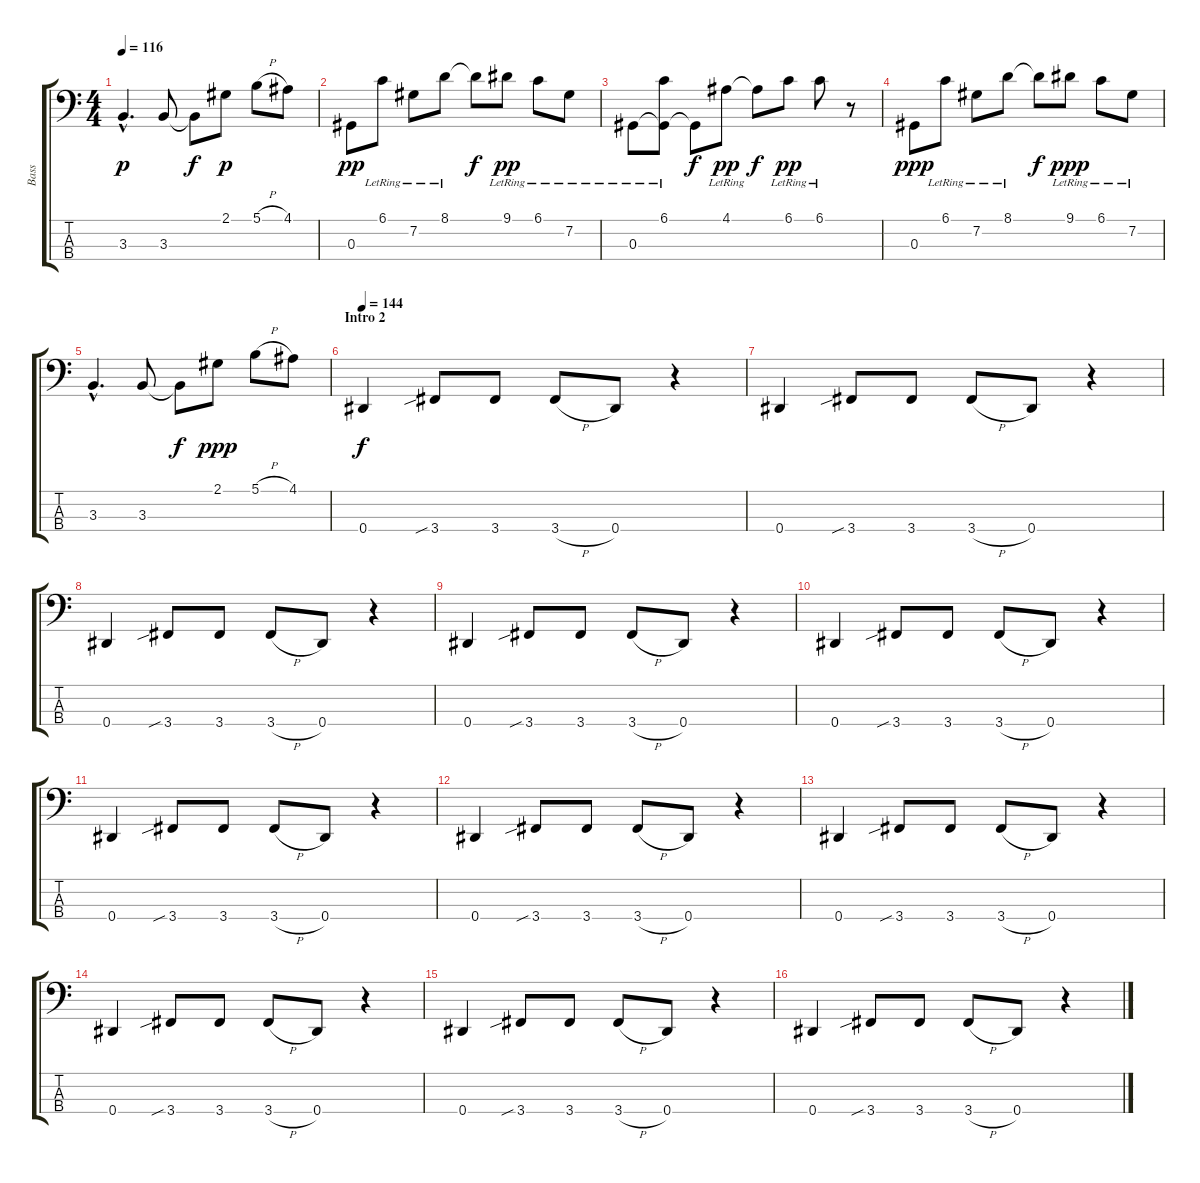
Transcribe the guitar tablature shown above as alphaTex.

\track ("Bass" "Bass") {instrument electricbasspick}
\staff {score tabs}
\tuning (Gb2 Db2 Ab1 Eb1) {hide}
\ts (4 4)
\tempo 116
\clef f4
\ks c
3.3{hac}.4{d dy p} 3.3.8 3.3{t}.8{dy f} 2.1.8{dy p} 5.1{h}.8 4.1.8 |
0.3.8{dy pp} 6.1{lr}.8 7.2{lr}.8 8.1{lr}.8 8.1{t}.8{dy f} 9.1{lr}.8{dy pp} 6.1{lr}.8 7.2{lr}.8 |
0.3{lr}.8 (6.1{lr} 0.3{t}).8 0.3{t}.8{dy f} 4.1{lr}.8{dy pp} 4.1{t}.8{dy f} 6.1{lr}.8{dy pp} 6.1{lr}.8 r.8 |
0.3.8{dy ppp} 6.1{lr}.8 7.2{lr}.8 8.1{lr}.8 8.1{t}.8{dy f} 9.1{lr}.8{dy ppp} 6.1{lr}.8 7.2{lr}.8 |
3.3{hac}.4{d} 3.3.8 3.3{t}.8{dy f} 2.1.8{dy ppp} 5.1{h}.8 4.1.8 |
\section ("" "Intro 2")
\tempo 144
0.4.4{dy f} 3.4{sib}.8 3.4.8 3.4{h}.8 0.4.8 r.4 |
0.4.4 3.4{sib}.8 3.4.8 3.4{h}.8 0.4.8 r.4 |
0.4.4 3.4{sib}.8 3.4.8 3.4{h}.8 0.4.8 r.4 |
0.4.4 3.4{sib}.8 3.4.8 3.4{h}.8 0.4.8 r.4 |
0.4.4 3.4{sib}.8 3.4.8 3.4{h}.8 0.4.8 r.4 |
0.4.4 3.4{sib}.8 3.4.8 3.4{h}.8 0.4.8 r.4 |
0.4.4 3.4{sib}.8 3.4.8 3.4{h}.8 0.4.8 r.4 |
0.4.4 3.4{sib}.8 3.4.8 3.4{h}.8 0.4.8 r.4 |
0.4.4 3.4{sib}.8 3.4.8 3.4{h}.8 0.4.8 r.4 |
0.4.4 3.4{sib}.8 3.4.8 3.4{h}.8 0.4.8 r.4 |
0.4.4 3.4{sib}.8 3.4.8 3.4{h}.8 0.4.8 r.4
